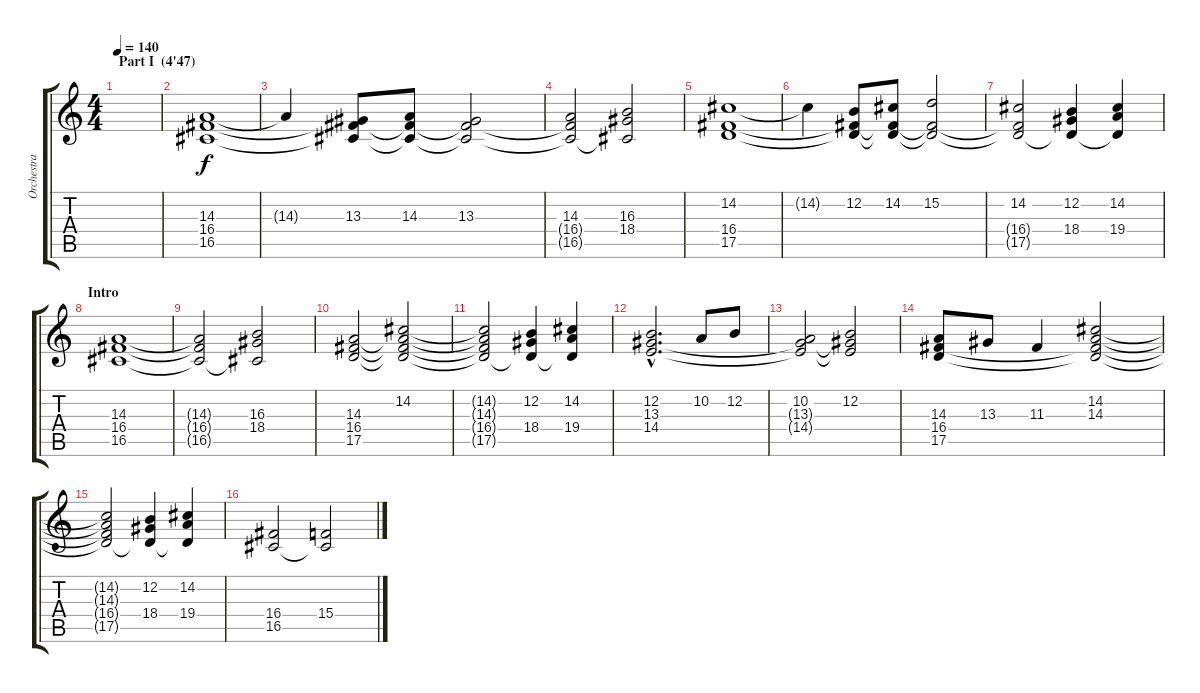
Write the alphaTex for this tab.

\track ("Orchestra - Choirs" "Orchestra ") {instrument choiraahs}
\staff {score tabs}
\tuning (E4 B3 G3 D3 A2 E2) {hide}
\ts (4 4)
\section ("" "Part I  (4'47)")
\tempo 140
\clef g2
\ks c
|
(14.3 16.4 16.5).1{volume 5} |
14.3{t}.4 (13.3 16.4{t} 16.5{t}).8 (14.3 16.4{t} 16.5{t}).8 (13.3 16.4{t} 16.5{t}).2 |
(14.3 16.4{t} 16.5{t}).2 (16.3 18.4 16.5{t}).2 |
(14.2 16.4 17.5).1 |
14.2{t}.4 (12.2 16.4{t} 17.5{t}).8 (14.2 16.4{t} 17.5{t}).8 (15.2 16.4{t} 17.5{t}).2 |
(14.2 16.4{t} 17.5{t}).2 (12.2 18.4 17.5{t}).4 (14.2 19.4 17.5{t}).4 |
\section ("" "Intro")
(14.3 16.4 16.5).1 |
(14.3{t} 16.4{t} 16.5{t}).2 (16.3 18.4 16.5{t}).2 |
(14.3 16.4 17.5).2 (14.2 14.3{t} 16.4{t} 17.5{t}).2 |
(14.2{t} 14.3{t} 16.4{t} 17.5{t}).2 (12.2 18.4 17.5{t}).4 (14.2 19.4 17.5{t}).4 |
(12.2{hac} 13.3{hac} 14.4{hac}).2{d} 10.2.8 12.2.8 |
(10.2 13.3{t} 14.4{t}).2 (12.2 13.3{t} 14.4{t}).2 |
(14.3 16.4 17.5).8 13.3.8 11.3.4 (14.2 14.3 16.4{t} 17.5{t}).2 |
(14.2{t} 14.3{t} 16.4{t} 17.5{t}).2 (12.2 18.4 17.5{t}).4 (14.2 19.4 17.5{t}).4 |
(16.4 16.5).2 (15.4 16.5{t}).2
